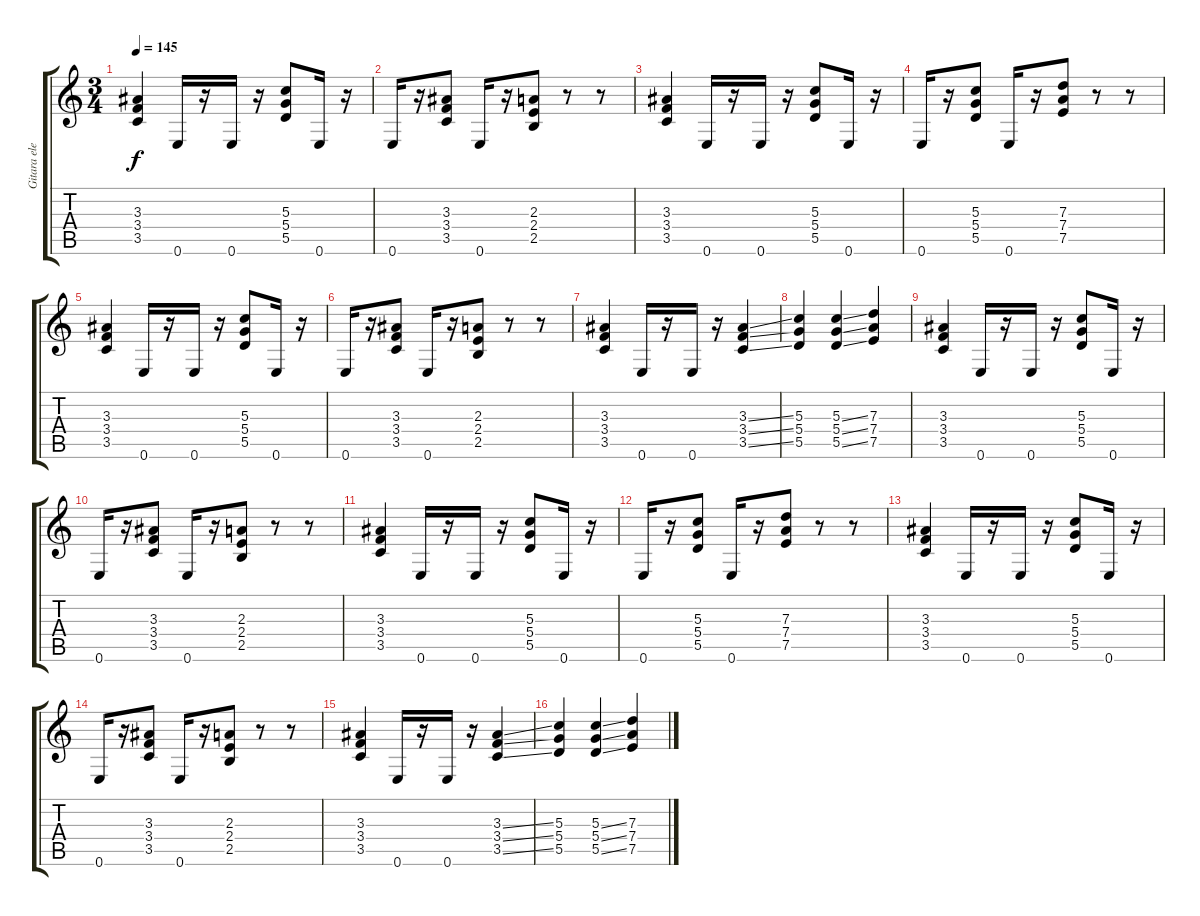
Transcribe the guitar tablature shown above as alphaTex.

\track ("Gitara elektryczna (II)" "Gitara ele") {instrument distortionguitar}
\staff {score tabs}
\tuning (E4 B3 G3 D3 A2 E2) {hide}
\ts (3 4)
\tempo 145
\clef g2
\ks c
(3.3 3.4 3.5).4{dy f} 0.6.16 r.16 0.6.16 r.16 (5.3 5.4 5.5).8 0.6.16 r.16 |
0.6.16 r.16 (3.3 3.4 3.5).8 0.6.16 r.16 (2.3 2.4 2.5).8 r.8 r.8 |
(3.3 3.4 3.5).4 0.6.16 r.16 0.6.16 r.16 (5.3 5.4 5.5).8 0.6.16 r.16 |
0.6.16 r.16 (5.3 5.4 5.5).8 0.6.16 r.16 (7.3 7.4 7.5).8 r.8 r.8 |
(3.3 3.4 3.5).4 0.6.16 r.16 0.6.16 r.16 (5.3 5.4 5.5).8 0.6.16 r.16 |
0.6.16 r.16 (3.3 3.4 3.5).8 0.6.16 r.16 (2.3 2.4 2.5).8 r.8 r.8 |
(3.3 3.4 3.5).4 0.6.16 r.16 0.6.16 r.16 (3.3{ss} 3.4{ss} 3.5{ss}).4 |
(5.3 5.4 5.5).4 (5.3{ss} 5.4{ss} 5.5{ss}).4 (7.3 7.4 7.5).4 |
(3.3 3.4 3.5).4 0.6.16 r.16 0.6.16 r.16 (5.3 5.4 5.5).8 0.6.16 r.16 |
0.6.16 r.16 (3.3 3.4 3.5).8 0.6.16 r.16 (2.3 2.4 2.5).8 r.8 r.8 |
(3.3 3.4 3.5).4 0.6.16 r.16 0.6.16 r.16 (5.3 5.4 5.5).8 0.6.16 r.16 |
0.6.16 r.16 (5.3 5.4 5.5).8 0.6.16 r.16 (7.3 7.4 7.5).8 r.8 r.8 |
(3.3 3.4 3.5).4 0.6.16 r.16 0.6.16 r.16 (5.3 5.4 5.5).8 0.6.16 r.16 |
0.6.16 r.16 (3.3 3.4 3.5).8 0.6.16 r.16 (2.3 2.4 2.5).8 r.8 r.8 |
(3.3 3.4 3.5).4 0.6.16 r.16 0.6.16 r.16 (3.3{ss} 3.4{ss} 3.5{ss}).4 |
(5.3 5.4 5.5).4 (5.3{ss} 5.4{ss} 5.5{ss}).4 (7.3 7.4 7.5).4
